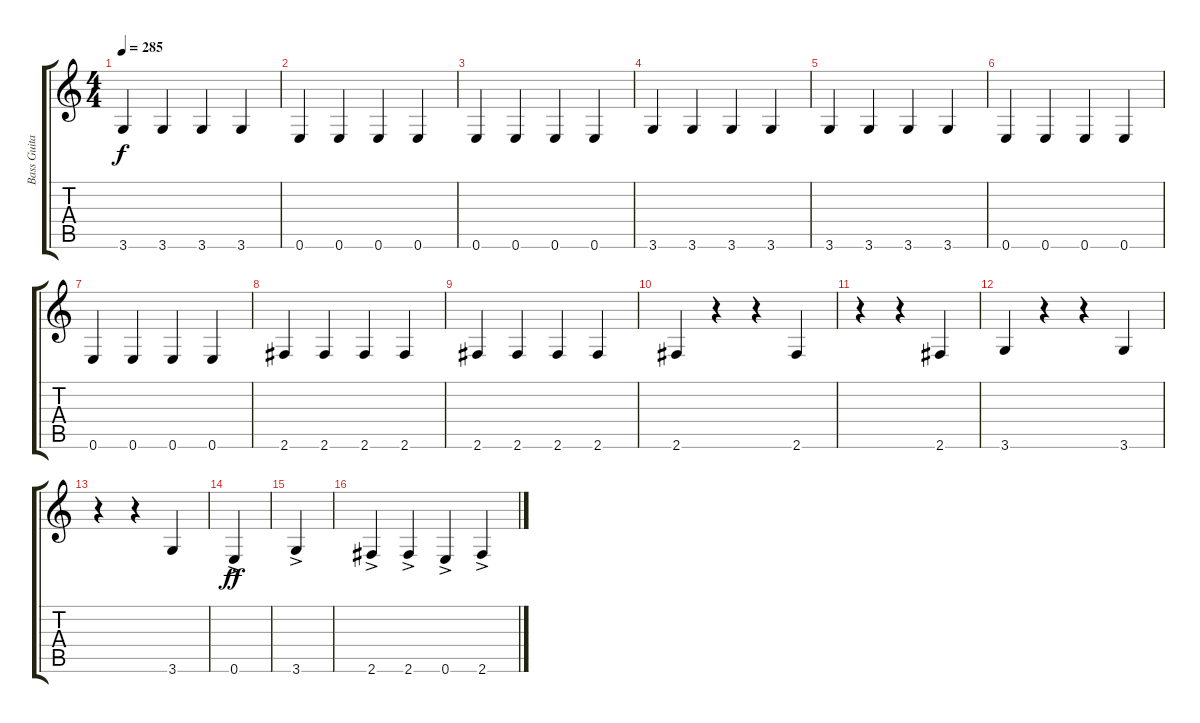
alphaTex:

\track ("Bass Guitar" "Bass Guita") {instrument electricbassfinger}
\staff {score tabs}
\tuning (E4 B3 G3 D3 A2 E2) {hide}
\ts (4 4)
\tempo 285
\clef g2
\ks c
3.6.4{dy f} 3.6.4 3.6.4 3.6.4 |
0.6.4 0.6.4 0.6.4 0.6.4 |
0.6.4 0.6.4 0.6.4 0.6.4 |
3.6.4 3.6.4 3.6.4 3.6.4 |
3.6.4 3.6.4 3.6.4 3.6.4 |
0.6.4 0.6.4 0.6.4 0.6.4 |
0.6.4 0.6.4 0.6.4 0.6.4 |
2.6.4 2.6.4 2.6.4 2.6.4 |
2.6.4 2.6.4 2.6.4 2.6.4 |
2.6.4 r.4 r.4 2.6.4 |
r.4 r.4 2.6.4 |
3.6.4 r.4 r.4 3.6.4 |
r.4 r.4 3.6.4 |
0.6{ac}.4{dy ff} |
3.6{ac}.4 |
2.6{ac}.4 2.6{ac}.4 0.6{ac}.4 2.6{ac}.4
